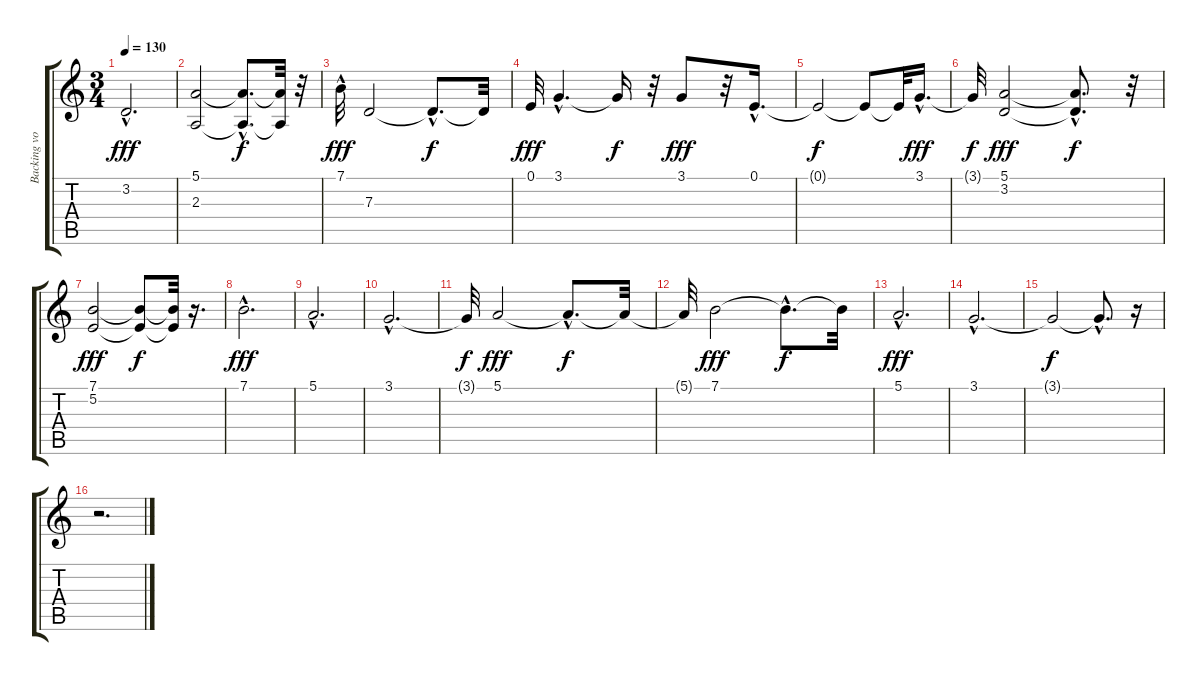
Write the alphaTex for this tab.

\track ("Backing vocals" "Backing vo") {instrument acousticgrandpiano}
\staff {score tabs}
\tuning (E4 B3 G3 D3 A2 E2) {hide}
\ts (3 4)
\tempo 130
\clef g2
\ks c
3.2{hac}.2{d dy fff} |
(5.1 2.3).2 (5.1{hac t} 2.3{hac t}).8{d dy f} (5.1{t} 2.3{t}).32 r.32 |
7.1{hac}.32{dy fff} 7.3.2 7.3{hac t}.8{d dy f} 7.3{t}.32 |
0.1.32{dy fff} 3.1{hac}.4{d} 3.1{t}.16{dy f} r.32 3.1.8{dy fff} r.32 0.1{hac}.16{d} |
0.1{t}.2{dy f} 0.1{t}.8 0.1{t}.32 3.1{hac}.16{d dy fff} |
3.1{t}.32{dy f} (5.1 3.2).2{dy fff} (5.1{hac t} 3.2{hac t}).8{d dy f} r.32 |
(7.1 5.2).2{dy fff} (7.1{t} 5.2{t}).8{dy f} (7.1{t} 5.2{t}).32 r.16{d} |
7.1{hac}.2{d dy fff} |
5.1{hac}.2{d} |
3.1{hac}.2{d} |
3.1{t}.32{dy f} 5.1.2{dy fff} 5.1{hac t}.8{d dy f} 5.1{t}.32 |
5.1{t}.32 7.1.2{dy fff} 7.1{hac t}.8{d dy f} 7.1{t}.32 |
5.1{hac}.2{d dy fff} |
3.1{hac}.2{d} |
3.1{t}.2{dy f} 3.1{hac t}.8{d} r.16 |
r.2{d}
